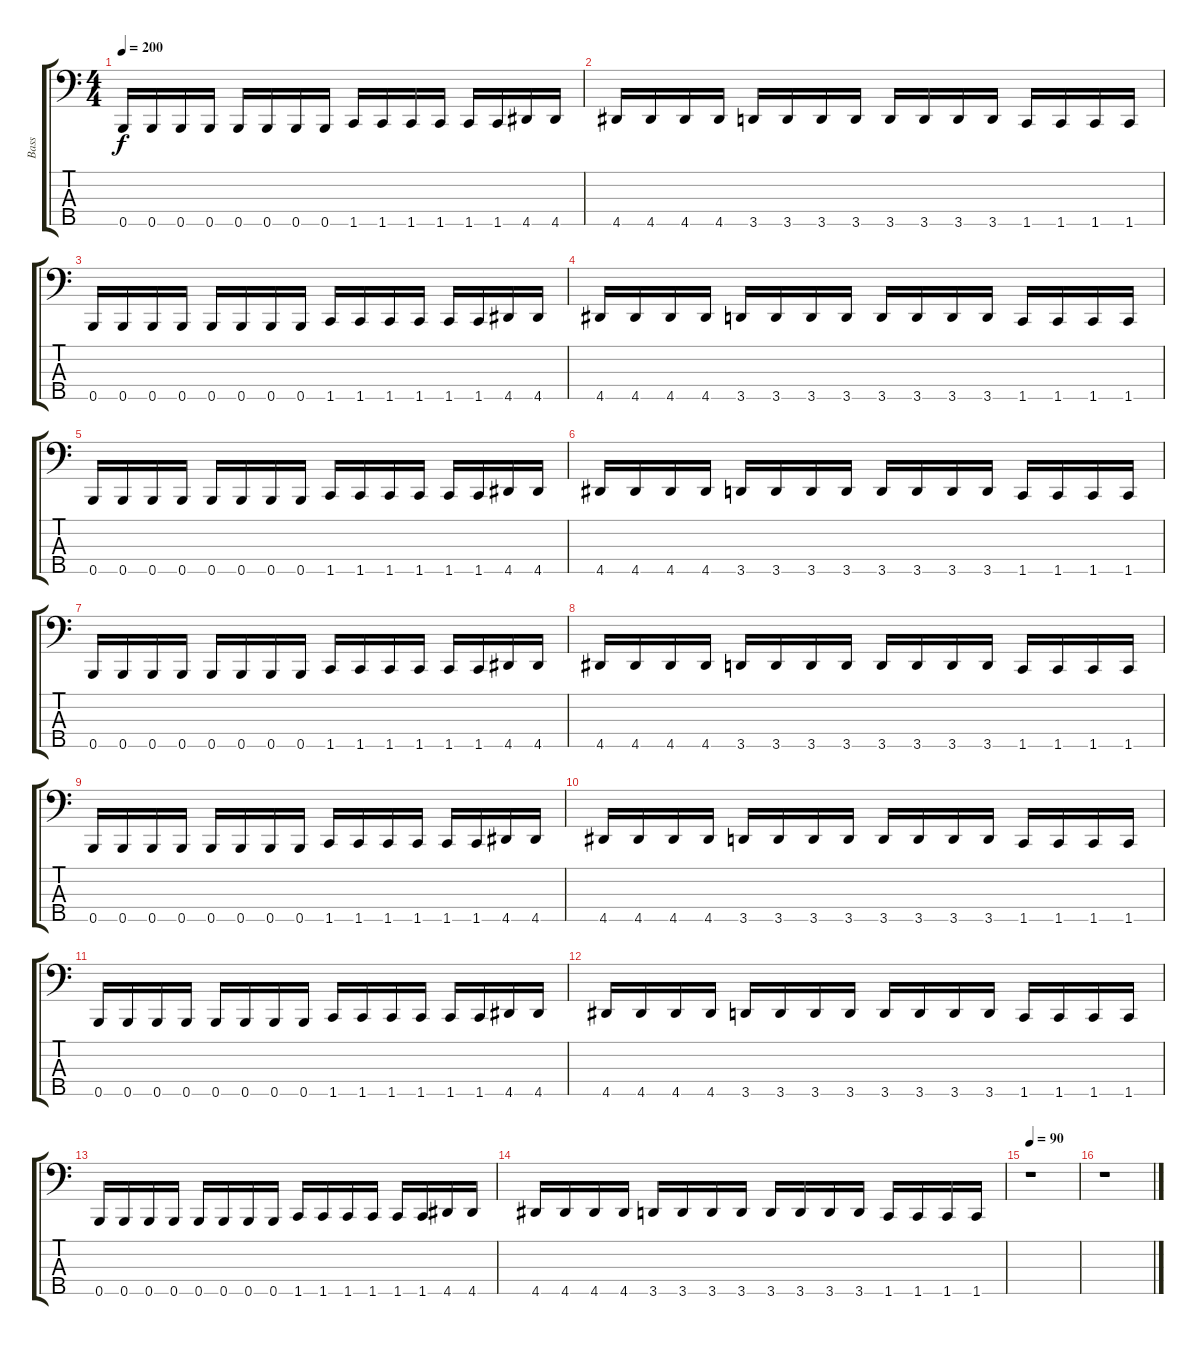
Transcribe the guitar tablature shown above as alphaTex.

\track ("Bass" "Bass") {instrument electricbasspick}
\staff {score tabs}
\tuning (G2 D2 A1 E1 B0) {hide}
\ts (4 4)
\tempo 200
\clef f4
\ks c
0.5.16{dy f} 0.5.16 0.5.16 0.5.16 0.5.16 0.5.16 0.5.16 0.5.16 1.5.16 1.5.16 1.5.16 1.5.16 1.5.16 1.5.16 4.5.16 4.5.16 |
4.5.16 4.5.16 4.5.16 4.5.16 3.5.16 3.5.16 3.5.16 3.5.16 3.5.16 3.5.16 3.5.16 3.5.16 1.5.16 1.5.16 1.5.16 1.5.16 |
0.5.16 0.5.16 0.5.16 0.5.16 0.5.16 0.5.16 0.5.16 0.5.16 1.5.16 1.5.16 1.5.16 1.5.16 1.5.16 1.5.16 4.5.16 4.5.16 |
4.5.16 4.5.16 4.5.16 4.5.16 3.5.16 3.5.16 3.5.16 3.5.16 3.5.16 3.5.16 3.5.16 3.5.16 1.5.16 1.5.16 1.5.16 1.5.16 |
0.5.16{volume 11} 0.5.16 0.5.16 0.5.16 0.5.16 0.5.16 0.5.16 0.5.16 1.5.16 1.5.16 1.5.16 1.5.16 1.5.16 1.5.16 4.5.16 4.5.16 |
4.5.16 4.5.16 4.5.16 4.5.16 3.5.16 3.5.16 3.5.16 3.5.16 3.5.16 3.5.16 3.5.16 3.5.16 1.5.16 1.5.16 1.5.16 1.5.16 |
0.5.16{volume 9} 0.5.16 0.5.16 0.5.16 0.5.16 0.5.16 0.5.16 0.5.16 1.5.16 1.5.16 1.5.16 1.5.16 1.5.16 1.5.16 4.5.16 4.5.16 |
4.5.16 4.5.16 4.5.16 4.5.16 3.5.16 3.5.16 3.5.16 3.5.16 3.5.16 3.5.16 3.5.16 3.5.16 1.5.16 1.5.16 1.5.16 1.5.16 |
0.5.16{volume 6} 0.5.16 0.5.16 0.5.16 0.5.16 0.5.16 0.5.16 0.5.16 1.5.16 1.5.16 1.5.16 1.5.16 1.5.16 1.5.16 4.5.16 4.5.16 |
4.5.16 4.5.16 4.5.16 4.5.16 3.5.16 3.5.16 3.5.16 3.5.16 3.5.16 3.5.16 3.5.16 3.5.16 1.5.16 1.5.16 1.5.16 1.5.16 |
0.5.16{volume 0} 0.5.16 0.5.16 0.5.16 0.5.16 0.5.16 0.5.16 0.5.16 1.5.16 1.5.16 1.5.16 1.5.16 1.5.16 1.5.16 4.5.16 4.5.16 |
4.5.16 4.5.16 4.5.16 4.5.16 3.5.16 3.5.16 3.5.16 3.5.16 3.5.16 3.5.16 3.5.16 3.5.16 1.5.16 1.5.16 1.5.16 1.5.16 |
0.5.16 0.5.16 0.5.16 0.5.16 0.5.16 0.5.16 0.5.16 0.5.16 1.5.16 1.5.16 1.5.16 1.5.16 1.5.16 1.5.16 4.5.16 4.5.16 |
4.5.16 4.5.16 4.5.16 4.5.16 3.5.16 3.5.16 3.5.16 3.5.16 3.5.16 3.5.16 3.5.16 3.5.16 1.5.16 1.5.16 1.5.16 1.5.16 |
\section ("" "")
\tempo 90
r.1 |
r.1
